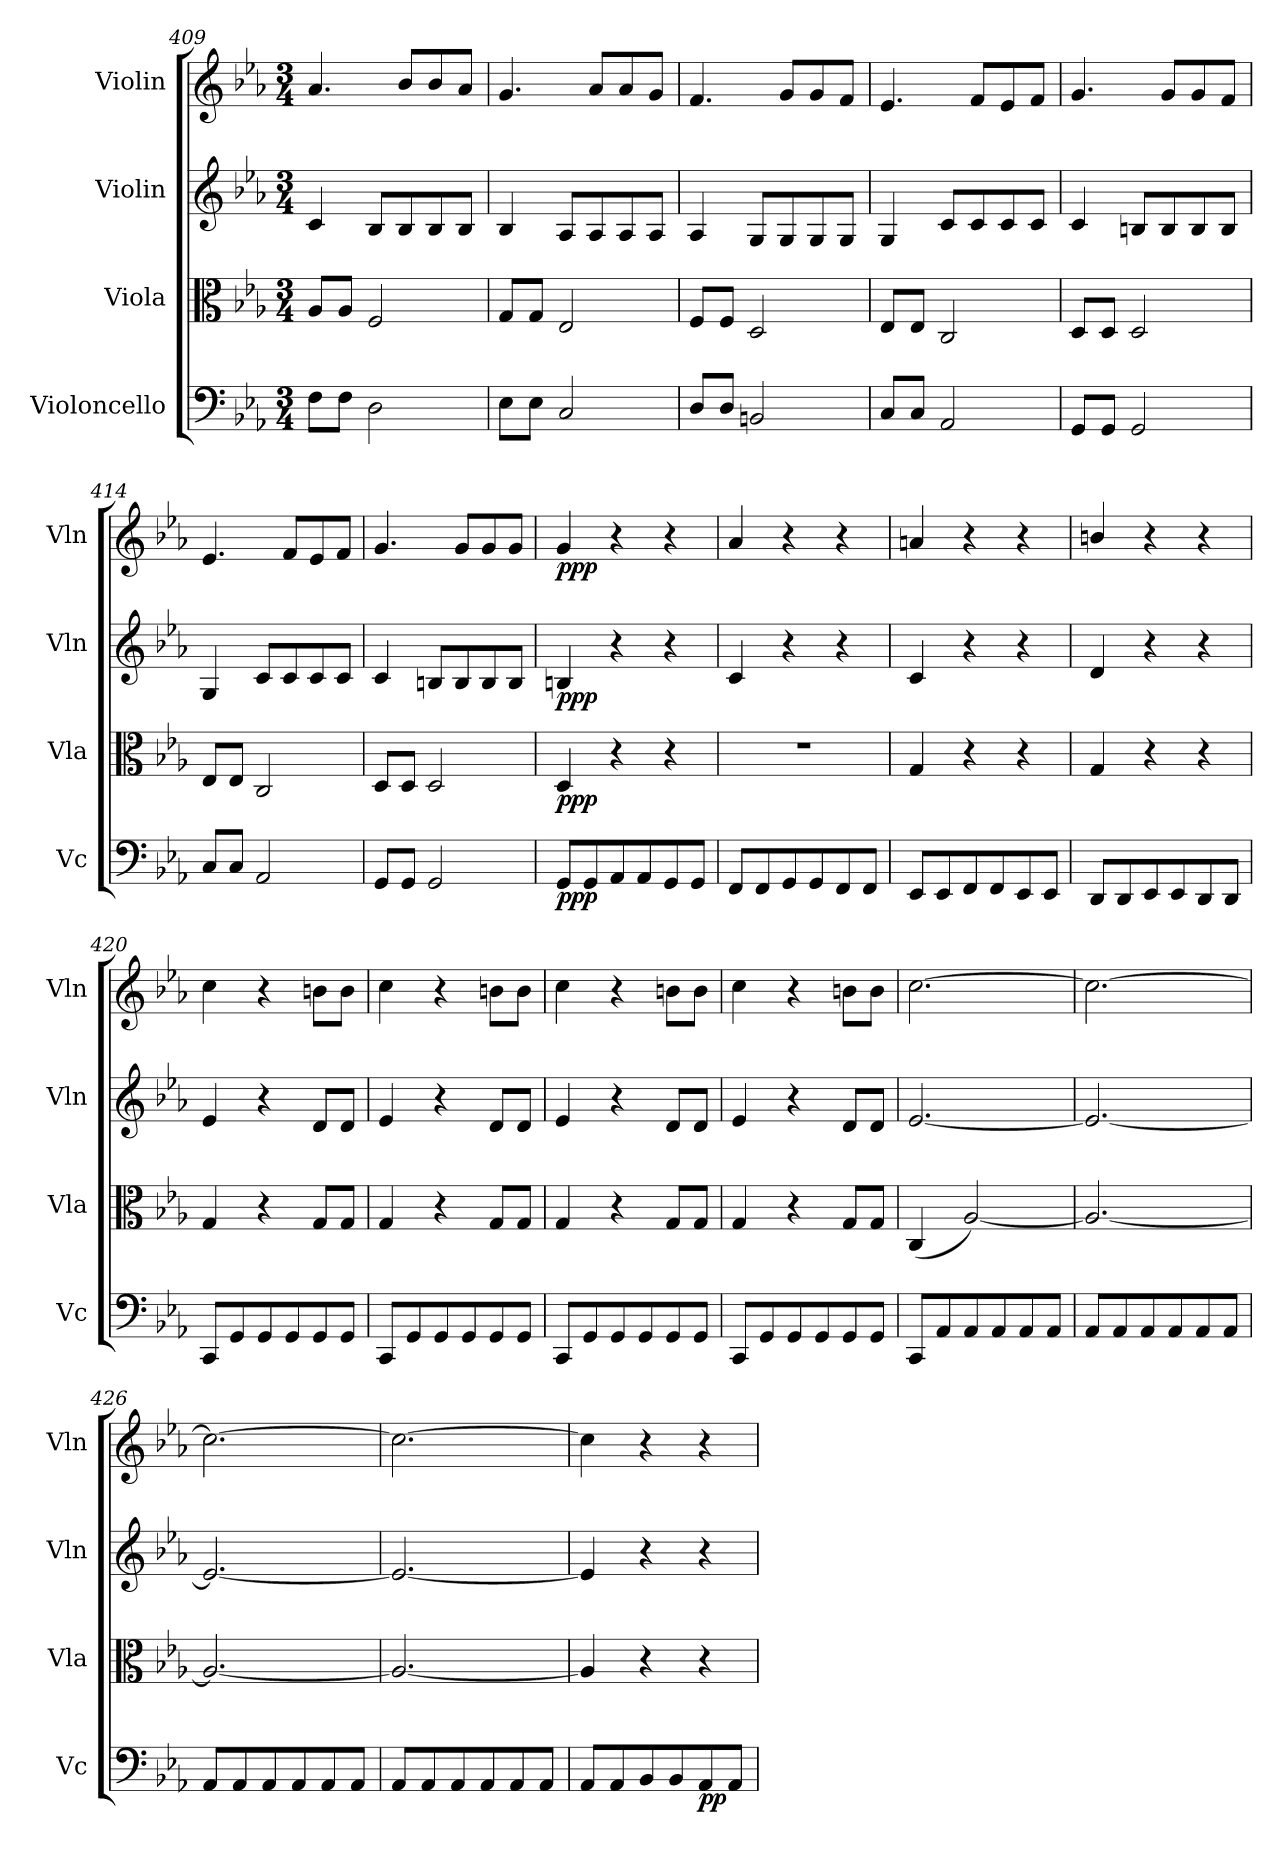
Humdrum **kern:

**kern	**dynam	**kern	**dynam	**kern	**dynam	**kern	**dynam
*part4	*part4	*part3	*part3	*part2	*part2	*part1	*part1
*staff4	*staff4	*staff3	*staff3	*staff2	*staff2	*staff1	*staff1
*I"Violoncello	*	*I"Viola	*	*I"Violin	*	*I"Violin	*
*I'Vc	*	*I'Vla	*	*I'Vln	*	*I'Vln	*
*clefF4	*	*clefC3	*	*clefG2	*	*clefG2	*
*k[b-e-a-]	*	*k[b-e-a-]	*	*k[b-e-a-]	*	*k[b-e-a-]	*
*M3/4	*	*M3/4	*	*M3/4	*	*M3/4	*
=409	=409	=409	=409	=409	=409	=409	=409
8F\L	.	8A-/L	.	4c/	.	4.a-/	.
8F\J	.	8A-/J	.	.	.	.	.
2D\	.	2F/	.	8B-/L	.	.	.
.	.	.	.	8B-/	.	8b-/L	.
.	.	.	.	8B-/	.	8b-/	.
.	.	.	.	8B-/J	.	8a-/J	.
=410	=410	=410	=410	=410	=410	=410	=410
8E-\L	.	8G/L	.	4B-/	.	4.g/	.
8E-\J	.	8G/J	.	.	.	.	.
2C/	.	2E-/	.	8A-/L	.	.	.
.	.	.	.	8A-/	.	8a-/L	.
.	.	.	.	8A-/	.	8a-/	.
.	.	.	.	8A-/J	.	8g/J	.
=411	=411	=411	=411	=411	=411	=411	=411
8D/L	.	8F/L	.	4A-/	.	4.f/	.
8D/J	.	8F/J	.	.	.	.	.
2BBn/	.	2D/	.	8G/L	.	.	.
.	.	.	.	8G/	.	8g/L	.
.	.	.	.	8G/	.	8g/	.
.	.	.	.	8G/J	.	8f/J	.
=412	=412	=412	=412	=412	=412	=412	=412
8C/L	.	8E-/L	.	4G/	.	4.e-/	.
8C/J	.	8E-/J	.	.	.	.	.
2AA-/	.	2C/	.	8c/L	.	.	.
.	.	.	.	8c/	.	8f/L	.
.	.	.	.	8c/	.	8e-/	.
.	.	.	.	8c/J	.	8f/J	.
=413	=413	=413	=413	=413	=413	=413	=413
8GG/L	.	8D/L	.	4c/	.	4.g/	.
8GG/J	.	8D/J	.	.	.	.	.
2GG/	.	2D/	.	8Bn/L	.	.	.
.	.	.	.	8B/	.	8g/L	.
.	.	.	.	8B/	.	8g/	.
.	.	.	.	8B/J	.	8f/J	.
=414	=414	=414	=414	=414	=414	=414	=414
8C/L	.	8E-/L	.	4G/	.	4.e-/	.
8C/J	.	8E-/J	.	.	.	.	.
2AA-/	.	2C/	.	8c/L	.	.	.
.	.	.	.	8c/	.	8f/L	.
.	.	.	.	8c/	.	8e-/	.
.	.	.	.	8c/J	.	8f/J	.
=415	=415	=415	=415	=415	=415	=415	=415
8GG/L	.	8D/L	.	4c/	.	4.g/	.
8GG/J	.	8D/J	.	.	.	.	.
2GG/	.	2D/	.	8Bn/L	.	.	.
.	.	.	.	8B/	.	8g/L	.
.	.	.	.	8B/	.	8g/	.
.	.	.	.	8B/J	.	8g/J	.
=416	=416	=416	=416	=416	=416	=416	=416
8GG/L	ppp	4D/	ppp	4Bn/	ppp	4g/	ppp
8GG/	.	.	.	.	.	.	.
8AA-/	.	4r	.	4r	.	4r	.
8AA-/	.	.	.	.	.	.	.
8GG/	.	4r	.	4r	.	4r	.
8GG/J	.	.	.	.	.	.	.
=417	=417	=417	=417	=417	=417	=417	=417
8FF/L	.	2.r	.	4c/	.	4a-/	.
8FF/	.	.	.	.	.	.	.
8GG/	.	.	.	4r	.	4r	.
8GG/	.	.	.	.	.	.	.
8FF/	.	.	.	4r	.	4r	.
8FF/J	.	.	.	.	.	.	.
=418	=418	=418	=418	=418	=418	=418	=418
8EE-/L	.	4G/	.	4c/	.	4an/	.
8EE-/	.	.	.	.	.	.	.
8FF/	.	4r	.	4r	.	4r	.
8FF/	.	.	.	.	.	.	.
8EE-/	.	4r	.	4r	.	4r	.
8EE-/J	.	.	.	.	.	.	.
=419	=419	=419	=419	=419	=419	=419	=419
8DD/L	.	4G/	.	4d/	.	4bn/	.
8DD/	.	.	.	.	.	.	.
8EE-/	.	4r	.	4r	.	4r	.
8EE-/	.	.	.	.	.	.	.
8DD/	.	4r	.	4r	.	4r	.
8DD/J	.	.	.	.	.	.	.
=420	=420	=420	=420	=420	=420	=420	=420
8CC/L	.	4G/	.	4e-/	.	4cc\	.
8GG/	.	.	.	.	.	.	.
8GG/	.	4r	.	4r	.	4r	.
8GG/	.	.	.	.	.	.	.
8GG/	.	8G/L	.	8d/L	.	8bn\L	.
8GG/J	.	8G/J	.	8d/J	.	8b\J	.
=421	=421	=421	=421	=421	=421	=421	=421
8CC/L	.	4G/	.	4e-/	.	4cc\	.
8GG/	.	.	.	.	.	.	.
8GG/	.	4r	.	4r	.	4r	.
8GG/	.	.	.	.	.	.	.
8GG/	.	8G/L	.	8d/L	.	8bn\L	.
8GG/J	.	8G/J	.	8d/J	.	8b\J	.
=422	=422	=422	=422	=422	=422	=422	=422
8CC/L	.	4G/	.	4e-/	.	4cc\	.
8GG/	.	.	.	.	.	.	.
8GG/	.	4r	.	4r	.	4r	.
8GG/	.	.	.	.	.	.	.
8GG/	.	8G/L	.	8d/L	.	8bn\L	.
8GG/J	.	8G/J	.	8d/J	.	8b\J	.
=423	=423	=423	=423	=423	=423	=423	=423
8CC/L	.	4G/	.	4e-/	.	4cc\	.
8GG/	.	.	.	.	.	.	.
8GG/	.	4r	.	4r	.	4r	.
8GG/	.	.	.	.	.	.	.
8GG/	.	8G/L	.	8d/L	.	8bn\L	.
8GG/J	.	8G/J	.	8d/J	.	8b\J	.
=424	=424	=424	=424	=424	=424	=424	=424
8CC/L	.	(4C/	.	[2.e-/	.	[2.cc\	.
8AA-/	.	.	.	.	.	.	.
8AA-/	.	[2A-/)	.	.	.	.	.
8AA-/	.	.	.	.	.	.	.
8AA-/	.	.	.	.	.	.	.
8AA-/J	.	.	.	.	.	.	.
=425	=425	=425	=425	=425	=425	=425	=425
8AA-/L	.	2.A-/_	.	2.e-/_	.	2.cc\_	.
8AA-/	.	.	.	.	.	.	.
8AA-/	.	.	.	.	.	.	.
8AA-/	.	.	.	.	.	.	.
8AA-/	.	.	.	.	.	.	.
8AA-/J	.	.	.	.	.	.	.
=426	=426	=426	=426	=426	=426	=426	=426
8AA-/L	.	2.A-/_	.	2.e-/_	.	2.cc\_	.
8AA-/	.	.	.	.	.	.	.
8AA-/	.	.	.	.	.	.	.
8AA-/	.	.	.	.	.	.	.
8AA-/	.	.	.	.	.	.	.
8AA-/J	.	.	.	.	.	.	.
=427	=427	=427	=427	=427	=427	=427	=427
8AA-/L	.	2.A-/_	.	2.e-/_	.	2.cc\_	.
8AA-/	.	.	.	.	.	.	.
8AA-/	.	.	.	.	.	.	.
8AA-/	.	.	.	.	.	.	.
8AA-/	.	.	.	.	.	.	.
8AA-/J	.	.	.	.	.	.	.
=428	=428	=428	=428	=428	=428	=428	=428
8AA-/L	.	4A-/]	.	4e-/]	.	4cc\]	.
8AA-/	.	.	.	.	.	.	.
8BB-/	.	4r	.	4r	.	4r	.
8BB-/	.	.	.	.	.	.	.
8AA-/	pp	4r	.	4r	.	4r	.
8AA-/J	.	.	.	.	.	.	.
=	=	=	=	=	=	=	=
*-	*-	*-	*-	*-	*-	*-	*-
